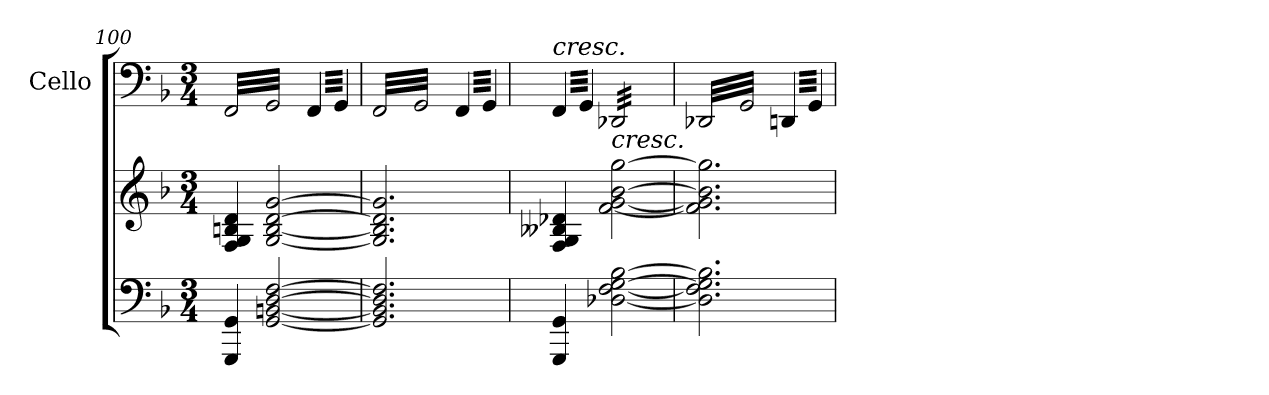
**kern	**kern	**kern
*part2	*part2	*part1
*staff3	*staff2	*staff1
*	*	*I"Cello
!!LO:LB:g=z
*clefF4	*clefG2	*clefF4
*k[b-]	*k[b-]	*k[b-]
*F:	*F:	*F:
*M3/4	*M3/4	*M3/4
*	*	*Xtuplet
=100	=100	=100
!	!	!LO:N:vis=4.
*	*	*tremolo
4GGG/ 4GG/	4F/ 4G/ 4Bn/ 4d/	(<32FF/LLL
.	.	32GG/
.	.	32FF/
.	.	32GG/
.	.	32FF/
.	.	32GG/
.	.	32FF/
.	.	32GG/
!	!	!LO:N:vis=4.
[2GG/ [2BBn/ [2D/ [2F/	[2G/ [2B/ [2d/ [2g/	32FF/
.	.	32GG/
.	.	32FF/
.	.	32GG/
.	.	32FF/
.	.	32GG/
.	.	32FF/
.	.	32GG/JJJ
!	!	!LO:N:vis=8.
.	.	32FF/LLL
.	.	32GG/)
.	.	32FF/
.	.	32GG/)
!	!	!LO:N:vis=8.
.	.	32FF/
.	.	32GG/)
.	.	32FF/
.	.	32GG/)JJJ
=101	=101	=101
!	!	!LO:N:vis=4.
2.GG/] 2.BB/] 2.D/] 2.F/]	2.G/] 2.B/] 2.d/] 2.g/]	(<32FF/LLL
.	.	32GG/
.	.	32FF/
.	.	32GG/
.	.	32FF/
.	.	32GG/
.	.	32FF/
.	.	32GG/
!	!	!LO:N:vis=4.
.	.	32FF/
.	.	32GG/
.	.	32FF/
.	.	32GG/
.	.	32FF/
.	.	32GG/
.	.	32FF/
.	.	32GG/JJJ
!	!	!LO:N:vis=8.
.	.	32FF/LLL
.	.	32GG/)
.	.	32FF/
.	.	32GG/)
!	!	!LO:N:vis=8.
.	.	32FF/
.	.	32GG/)
.	.	32FF/
.	.	32GG/)JJJ
=102	=102	=102
!	!	!LO:TX:a:i:t=cresc.
!	!	!LO:N:vis=8.
4GGG/ 4GG/	4F/ 4G/ 4B--X/ 4d-X/	32FF/LLL
.	.	32GG/
.	.	32FF/
.	.	32GG/
!	!	!LO:N:vis=8.
.	.	32FF/
.	.	32GG/
.	.	32FF/
.	.	32GG/JJJ
!	!LO:TX:a:i:t=cresc.	!
!	!	!LO:N:vis=4.
[2D-X\ [2F\ [2G\ [2B-\	[2f\ [2g\ [2b-\ [2gg\	32DD-X/LLL
.	.	(<32DD-X/
.	.	32DD-X/
.	.	(<32DD-X/
.	.	32DD-X/
.	.	(<32DD-X/
.	.	32DD-X/
.	.	(<32DD-X/
.	.	32DD-X/
.	.	(<32DD-X/
.	.	32DD-X/
.	.	(<32DD-X/
.	.	32DD-X/
.	.	(<32DD-X/
.	.	32DD-X/
.	.	32DD-X/JJJ
=103	=103	=103
!	!	!LO:N:vis=4.
2.D-\] 2.F\] 2.G\] 2.B-\]	2.f\] 2.g\] 2.b-\] 2.gg\]	(<32DD-X/LLL
.	.	32GG/
.	.	32DD-X/
.	.	32GG/
.	.	32DD-X/
.	.	32GG/
.	.	32DD-X/
.	.	32GG/
!	!	!LO:N:vis=4.
.	.	32DD-X/
.	.	32GG/
.	.	32DD-X/
.	.	32GG/
.	.	32DD-X/
.	.	32GG/
.	.	32DD-X/
.	.	32GG/JJJ
!	!	!LO:N:vis=8.
.	.	32DDn/LLL
.	.	32GG/)
.	.	32DDn/
.	.	32GG/)
!	!	!LO:N:vis=8.
.	.	32DDn/
.	.	32GG/)
.	.	32DDn/
.	.	32GG/)JJJ
*	*	*Xtremolo
.	.	.
.	.	.
.	.	.
.	.	.
=	=	=
*-	*-	*-
